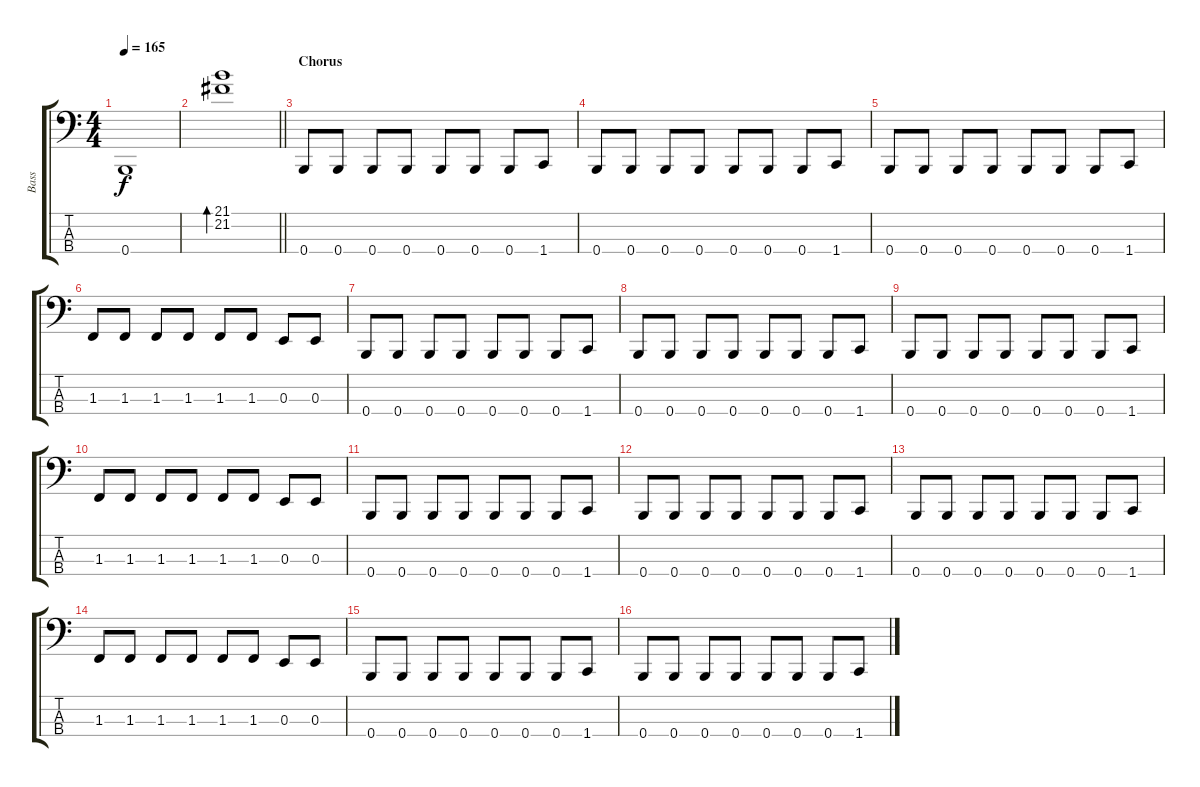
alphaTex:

\track ("Bass" "Bass") {instrument electricbassfinger}
\staff {score tabs}
\tuning (D2 A1 E1 B0) {hide}
\ts (4 4)
\tempo 165
\clef f4
\ks c
0.4.1{dy f} |
\barLineRight lightlight
(21.1 21.2).1{bd 120} |
\section ("" "Chorus")
0.4.8 0.4.8 0.4.8 0.4.8 0.4.8 0.4.8 0.4.8 1.4.8 |
0.4.8 0.4.8 0.4.8 0.4.8 0.4.8 0.4.8 0.4.8 1.4.8 |
0.4.8 0.4.8 0.4.8 0.4.8 0.4.8 0.4.8 0.4.8 1.4.8 |
1.3.8 1.3.8 1.3.8 1.3.8 1.3.8 1.3.8 0.3.8 0.3.8 |
0.4.8 0.4.8 0.4.8 0.4.8 0.4.8 0.4.8 0.4.8 1.4.8 |
0.4.8 0.4.8 0.4.8 0.4.8 0.4.8 0.4.8 0.4.8 1.4.8 |
0.4.8 0.4.8 0.4.8 0.4.8 0.4.8 0.4.8 0.4.8 1.4.8 |
1.3.8 1.3.8 1.3.8 1.3.8 1.3.8 1.3.8 0.3.8 0.3.8 |
0.4.8 0.4.8 0.4.8 0.4.8 0.4.8 0.4.8 0.4.8 1.4.8 |
0.4.8 0.4.8 0.4.8 0.4.8 0.4.8 0.4.8 0.4.8 1.4.8 |
0.4.8 0.4.8 0.4.8 0.4.8 0.4.8 0.4.8 0.4.8 1.4.8 |
1.3.8 1.3.8 1.3.8 1.3.8 1.3.8 1.3.8 0.3.8 0.3.8 |
0.4.8 0.4.8 0.4.8 0.4.8 0.4.8 0.4.8 0.4.8 1.4.8 |
0.4.8 0.4.8 0.4.8 0.4.8 0.4.8 0.4.8 0.4.8 1.4.8
